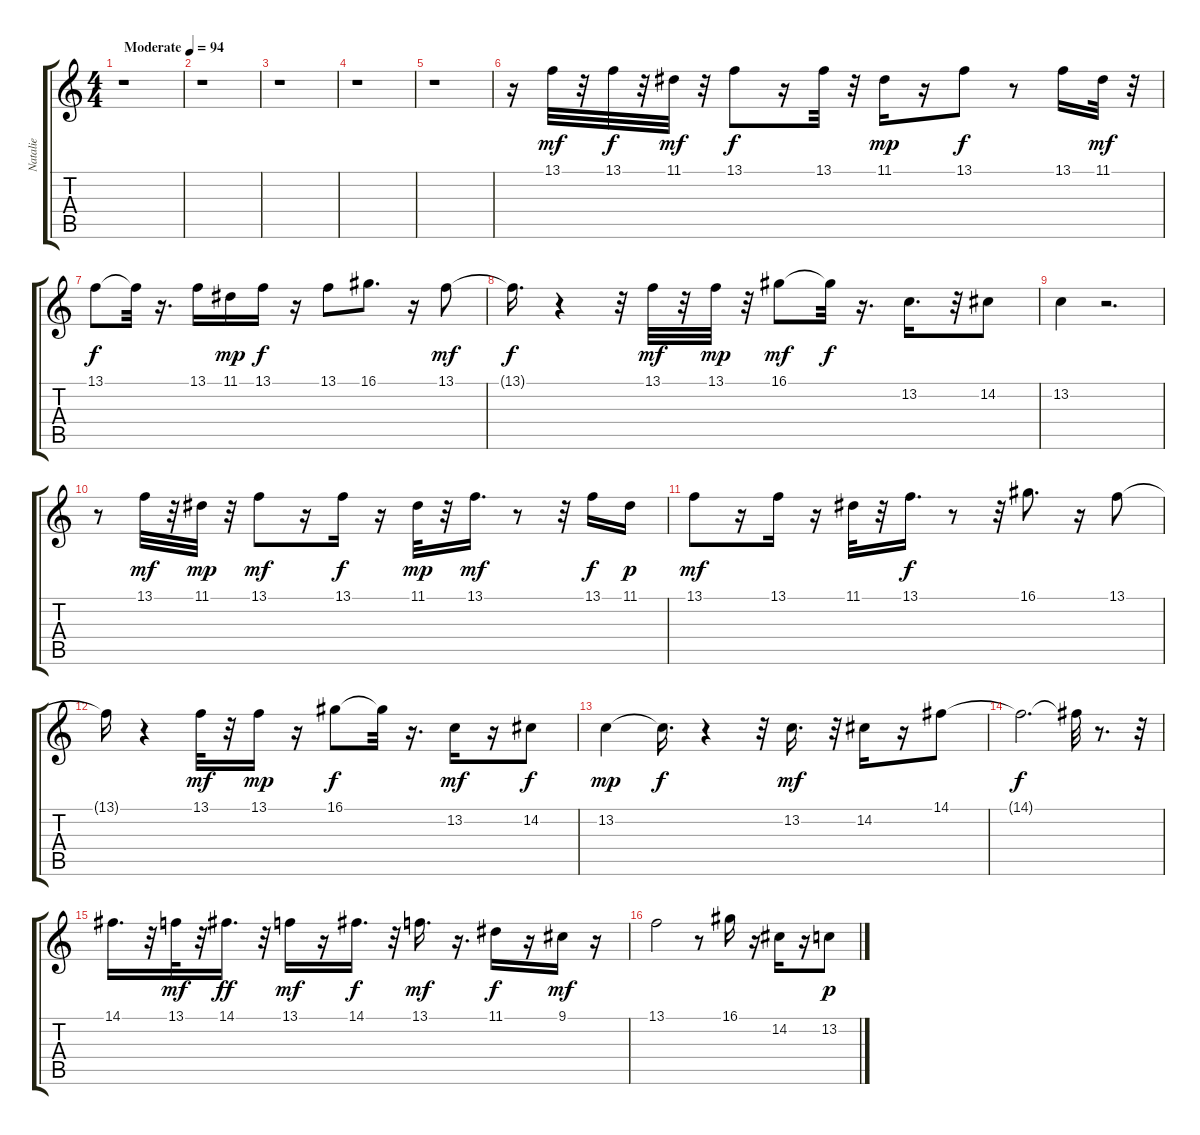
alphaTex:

\track ("Natalie" "Natalie") {instrument flute}
\staff {score tabs}
\tuning (E4 B3 G3 D3 A2 E2) {hide}
\ts (4 4)
\tempo (94 "Moderate")
\clef g2
\ks c
r.1{dy mf instrument flute} |
r.1 |
r.1 |
r.1 |
r.1 |
r.16 13.1.32 r.32 13.1.32{dy f} r.32 11.1.32{dy mf} r.32 13.1.8{dy f} r.16 13.1.32 r.32 11.1.16{dy mp} r.16 13.1.8{dy f} r.8 13.1.16 11.1.32{dy mf} r.32 |
13.1.8{dy f} 13.1{t}.32 r.16{d} 13.1.16 11.1.16{dy mp} 13.1.16{dy f} r.16 13.1.8 16.1.8{d} r.16 13.1.8{dy mf} |
13.1{t}.16{d dy f} r.4 r.32 13.1.32{dy mf} r.32 13.1.32{dy mp} r.32 16.1.8{dy mf} 16.1{t}.32{dy f} r.16{d} 13.2.16{d} r.32 14.2.8 |
13.2.4 r.2{d} |
r.8 13.1.32{dy mf} r.32 11.1.32{dy mp} r.32 13.1.8{dy mf} r.16 13.1.16{dy f} r.16 11.1.32{dy mp} r.32 13.1.16{d dy mf} r.8 r.32 13.1.16{dy f} 11.1.16{dy p} |
13.1.8{dy mf} r.16 13.1.16 r.16 11.1.32 r.32 13.1.16{d dy f} r.8 r.32 16.1.8{d} r.16 13.1.8 |
13.1{t}.16 r.4 13.1.32{dy mf} r.32 13.1.16{dy mp} r.16 16.1.8{dy f} 16.1{t}.32 r.16{d} 13.2.16{dy mf} r.16 14.2.8{dy f} |
13.2.4{dy mp} 13.2{t}.16{d dy f} r.4 r.32 13.2.16{d dy mf} r.32 14.2.16 r.16 14.1.8 |
14.1{t}.2{d dy f} 14.1{t}.32 r.8{d} r.32 |
14.1.16{d} r.32 13.1.32{dy mf} r.32 14.1.16{d dy ff} r.32 13.1.16{dy mf} r.16 14.1.16{d dy f} r.32 13.1.16{d dy mf} r.16{d} 11.1.16{dy f} r.16 9.1.16{dy mf} r.16 |
13.1.2 r.8 16.1.16 r.16 14.2.16 r.16 13.2.8{dy p}
